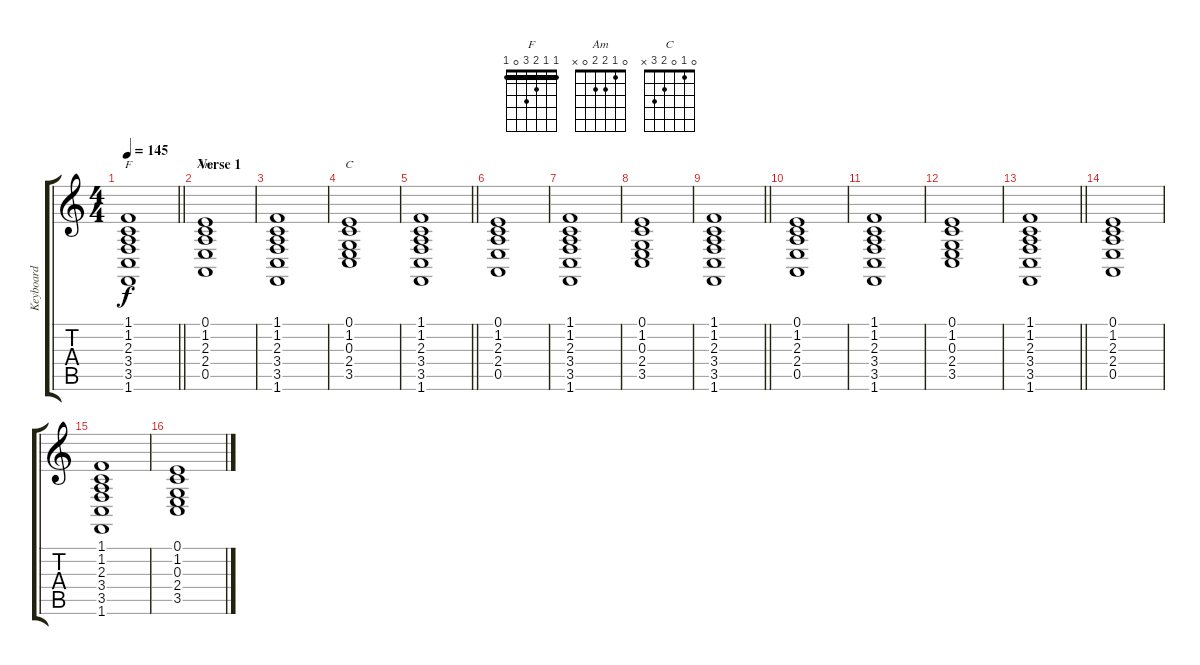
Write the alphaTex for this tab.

\track ("Keyboard" "Keyboard") {instrument accordion}
\staff {score tabs}
\tuning (E4 B3 G3 D3 A2 E2) {hide}
\chord ("F" 1 1 2 3 0 1) {barre 1}
\chord ("Am" 0 1 2 2 0 x)
\chord ("C" 0 1 0 2 3 x)
\ts (4 4)
\tempo 145
\clef g2
\barLineRight lightlight
\ks c
(1.1 1.2 2.3 3.4 3.5 1.6).1{ch "F" dy f} |
\section ("" "Verse 1")
(0.1 1.2 2.3 2.4 0.5).1{ch "Am"} |
(1.1 1.2 2.3 3.4 3.5 1.6).1 |
(0.1 1.2 0.3 2.4 3.5).1{ch "C"} |
\barLineRight lightlight
(1.1 1.2 2.3 3.4 3.5 1.6).1 |
(0.1 1.2 2.3 2.4 0.5).1 |
(1.1 1.2 2.3 3.4 3.5 1.6).1 |
(0.1 1.2 0.3 2.4 3.5).1 |
\barLineRight lightlight
(1.1 1.2 2.3 3.4 3.5 1.6).1 |
(0.1 1.2 2.3 2.4 0.5).1 |
(1.1 1.2 2.3 3.4 3.5 1.6).1 |
(0.1 1.2 0.3 2.4 3.5).1 |
\barLineRight lightlight
(1.1 1.2 2.3 3.4 3.5 1.6).1 |
(0.1 1.2 2.3 2.4 0.5).1 |
(1.1 1.2 2.3 3.4 3.5 1.6).1 |
(0.1 1.2 0.3 2.4 3.5).1
